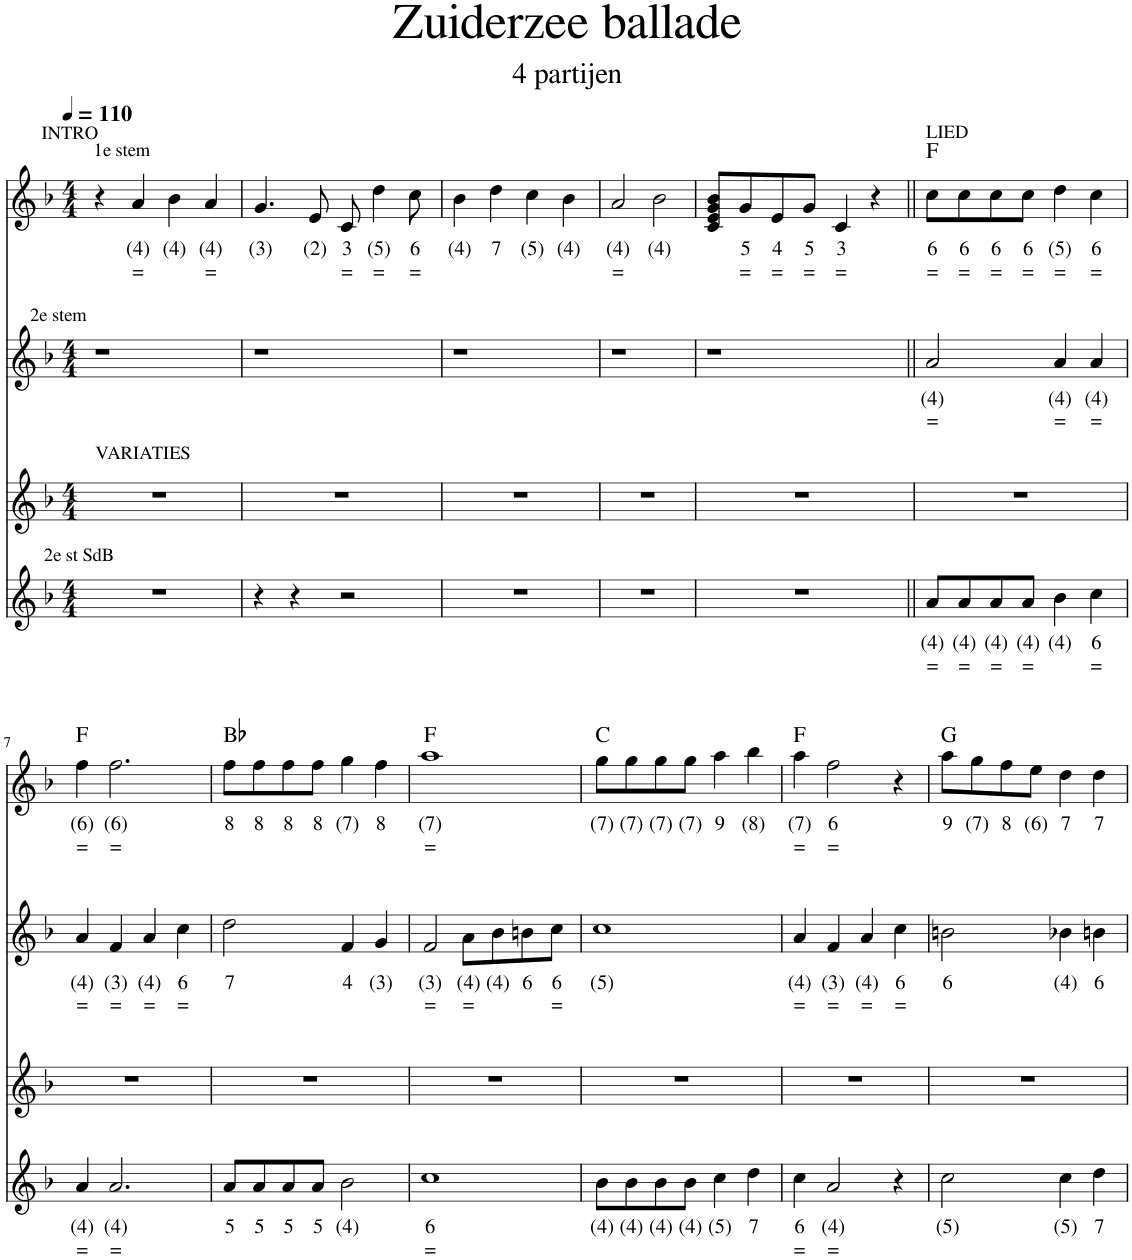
**kern	**text	**text	**kern	**kern	**text	**text	**kern	**text	**text	**harte
*part4	*part4	*part4	*part3	*part2	*part2	*part2	*part1	*part1	*part1	*part1
*staff4	*staff4	*staff4	*staff3	*staff2	*staff2	*staff2	*staff1	*staff1	*staff1	*
*I"Viool	*	*	*I"Stem	*I"Instrument41	*	*	*I"Stem	*	*	*
*clefG2	*	*	*clefG2	*clefG2	*	*	*clefG2	*	*	*
*k[b-]	*	*	*k[b-]	*k[b-]	*	*	*k[b-]	*	*	*
*M4/4	*	*	*M4/4	*M4/4	*	*	*M4/4	*	*	*
*MM110	*	*	*MM110	*MM110	*	*	*MM110	*	*	*
=1	=1	=1	=1	=1	=1	=1	=1	=1	=1	=1
!	!	!	!	!	!	!	!LO:TX:a:t=INTRO	!	!	!
!	!	!	!	!	!	!	!LO:TX:a:t=1e stem	!	!	!
!	!	!	!	!LO:TX:a:t=2e stem	!	!	!	!	!	!
!	!	!	!LO:TX:a:t=VARIATIES	!	!	!	!	!	!	!
!LO:TX:a:t=2e st SdB	!	!	!	!	!	!	!	!	!	!
1r	.	.	1r	1r	.	.	4r	.	.	.
!	!	!	!	!	!	!	!	!LO:LY:b	!LO:LY:b	!
.	.	.	.	.	.	.	4a/	(4)	=	.
!	!	!	!	!	!	!	!	!LO:LY:b	!	!
.	.	.	.	.	.	.	4b-\	(4)	.	.
!	!	!	!	!	!	!	!	!LO:LY:b	!LO:LY:b	!
.	.	.	.	.	.	.	4a/	(4)	=	.
=2	=2	=2	=2	=2	=2	=2	=2	=2	=2	=2
!	!	!	!	!	!	!	!	!LO:LY:b	!	!
4r	.	.	1r	1r	.	.	4.g/	(3)	.	.
4r	.	.	.	.	.	.	.	.	.	.
!	!	!	!	!	!	!	!	!LO:LY:b	!	!
.	.	.	.	.	.	.	8e/	(2)	.	.
!	!	!	!	!	!	!	!	!LO:LY:b	!LO:LY:b	!
2r	.	.	.	.	.	.	8c/	3	=	.
!	!	!	!	!	!	!	!	!LO:LY:b	!LO:LY:b	!
.	.	.	.	.	.	.	4dd\	(5)	=	.
!	!	!	!	!	!	!	!	!LO:LY:b	!LO:LY:b	!
.	.	.	.	.	.	.	8cc\	6	=	.
=3	=3	=3	=3	=3	=3	=3	=3	=3	=3	=3
!	!	!	!	!	!	!	!	!LO:LY:b	!	!
1r	.	.	1r	1r	.	.	4b-\	(4)	.	.
!	!	!	!	!	!	!	!	!LO:LY:b	!	!
.	.	.	.	.	.	.	4dd\	7	.	.
!	!	!	!	!	!	!	!	!LO:LY:b	!	!
.	.	.	.	.	.	.	4cc\	(5)	.	.
!	!	!	!	!	!	!	!	!LO:LY:b	!	!
.	.	.	.	.	.	.	4b-\	(4)	.	.
=4	=4	=4	=4	=4	=4	=4	=4	=4	=4	=4
!	!	!	!	!	!	!	!	!LO:LY:b	!LO:LY:b	!
1r	.	.	1r	1r	.	.	2a/	(4)	=	.
!	!	!	!	!	!	!	!	!LO:LY:b	!	!
.	.	.	.	.	.	.	2b-\	(4)	.	.
=5	=5	=5	=5	=5	=5	=5	=5	=5	=5	=5
1r	.	.	1r	1r	.	.	8c/ 8e/ 8g/ 8b-/L	.	.	.
!	!	!	!	!	!	!	!	!LO:LY:b	!LO:LY:b	!
.	.	.	.	.	.	.	8g/	5	=	.
!	!	!	!	!	!	!	!	!LO:LY:b	!LO:LY:b	!
.	.	.	.	.	.	.	8e/	4	=	.
!	!	!	!	!	!	!	!	!LO:LY:b	!LO:LY:b	!
.	.	.	.	.	.	.	8g/J	5	=	.
!	!	!	!	!	!	!	!	!LO:LY:b	!LO:LY:b	!
.	.	.	.	.	.	.	4c/	3	=	.
.	.	.	.	.	.	.	4r	.	.	.
=6||	=6||	=6||	=6||	=6||	=6||	=6||	=6||	=6||	=6||	=6||
!	!	!	!	!	!	!	!LO:TX:a:t=LIED	!	!	!
!	!LO:LY:b	!LO:LY:b	!	!	!LO:LY:b	!LO:LY:b	!	!LO:LY:b	!LO:LY:b	!
8a/L	(4)	=	1r	2a/	(4)	=	8cc\L	6	=	F:maj
!	!LO:LY:b	!LO:LY:b	!	!	!	!	!	!LO:LY:b	!LO:LY:b	!
8a/	(4)	=	.	.	.	.	8cc\	6	=	.
!	!LO:LY:b	!LO:LY:b	!	!	!	!	!	!LO:LY:b	!LO:LY:b	!
8a/	(4)	=	.	.	.	.	8cc\	6	=	.
!	!LO:LY:b	!LO:LY:b	!	!	!	!	!	!LO:LY:b	!LO:LY:b	!
8a/J	(4)	=	.	.	.	.	8cc\J	6	=	.
!	!LO:LY:b	!	!	!	!LO:LY:b	!LO:LY:b	!	!LO:LY:b	!LO:LY:b	!
4b-\	(4)	.	.	4a/	(4)	=	4dd\	(5)	=	.
!	!LO:LY:b	!LO:LY:b	!	!	!LO:LY:b	!LO:LY:b	!	!LO:LY:b	!LO:LY:b	!
4cc\	6	=	.	4a/	(4)	=	4cc\	6	=	.
!!LO:LB:g=z
=7	=7	=7	=7	=7	=7	=7	=7	=7	=7	=7
!	!LO:LY:b	!LO:LY:b	!	!	!LO:LY:b	!LO:LY:b	!	!LO:LY:b	!LO:LY:b	!
4a/	(4)	=	1r	4a/	(4)	=	4ff\	(6)	=	F:maj
!	!LO:LY:b	!LO:LY:b	!	!	!LO:LY:b	!LO:LY:b	!	!LO:LY:b	!LO:LY:b	!
2.a/	(4)	=	.	4f/	(3)	=	2.ff\	(6)	=	.
!	!	!	!	!	!LO:LY:b	!LO:LY:b	!	!	!	!
.	.	.	.	4a/	(4)	=	.	.	.	.
!	!	!	!	!	!LO:LY:b	!LO:LY:b	!	!	!	!
.	.	.	.	4cc\	6	=	.	.	.	.
=8	=8	=8	=8	=8	=8	=8	=8	=8	=8	=8
!	!LO:LY:b	!	!	!	!LO:LY:b	!	!	!LO:LY:b	!	!
8a/L	5	.	1r	2dd\	7	.	8ff\L	8	.	Bb:maj
!	!LO:LY:b	!	!	!	!	!	!	!LO:LY:b	!	!
8a/	5	.	.	.	.	.	8ff\	8	.	.
!	!LO:LY:b	!	!	!	!	!	!	!LO:LY:b	!	!
8a/	5	.	.	.	.	.	8ff\	8	.	.
!	!LO:LY:b	!	!	!	!	!	!	!LO:LY:b	!	!
8a/J	5	.	.	.	.	.	8ff\J	8	.	.
!	!LO:LY:b	!	!	!	!LO:LY:b	!	!	!LO:LY:b	!	!
2b-\	(4)	.	.	4f/	4	.	4gg\	(7)	.	.
!	!	!	!	!	!LO:LY:b	!	!	!LO:LY:b	!	!
.	.	.	.	4g/	(3)	.	4ff\	8	.	.
=9	=9	=9	=9	=9	=9	=9	=9	=9	=9	=9
!	!LO:LY:b	!LO:LY:b	!	!	!LO:LY:b	!LO:LY:b	!	!LO:LY:b	!LO:LY:b	!
1cc	6	=	1r	2f/	(3)	=	1aa	(7)	=	F:maj
!	!	!	!	!	!LO:LY:b	!LO:LY:b	!	!	!	!
.	.	.	.	8a\L	(4)	=	.	.	.	.
!	!	!	!	!	!LO:LY:b	!	!	!	!	!
.	.	.	.	8b-\	(4)	.	.	.	.	.
!	!	!	!	!	!LO:LY:b	!	!	!	!	!
.	.	.	.	8bn\	6	.	.	.	.	.
!	!	!	!	!	!LO:LY:b	!LO:LY:b	!	!	!	!
.	.	.	.	8cc\J	6	=	.	.	.	.
=10	=10	=10	=10	=10	=10	=10	=10	=10	=10	=10
!	!LO:LY:b	!	!	!	!LO:LY:b	!	!	!LO:LY:b	!	!
8b-\L	(4)	.	1r	1cc	(5)	.	8gg\L	(7)	.	C:maj
!	!LO:LY:b	!	!	!	!	!	!	!LO:LY:b	!	!
8b-\	(4)	.	.	.	.	.	8gg\	(7)	.	.
!	!LO:LY:b	!	!	!	!	!	!	!LO:LY:b	!	!
8b-\	(4)	.	.	.	.	.	8gg\	(7)	.	.
!	!LO:LY:b	!	!	!	!	!	!	!LO:LY:b	!	!
8b-\J	(4)	.	.	.	.	.	8gg\J	(7)	.	.
!	!LO:LY:b	!	!	!	!	!	!	!LO:LY:b	!	!
4cc\	(5)	.	.	.	.	.	4aa\	9	.	.
!	!LO:LY:b	!	!	!	!	!	!	!LO:LY:b	!	!
4dd\	7	.	.	.	.	.	4bb-\	(8)	.	.
=11	=11	=11	=11	=11	=11	=11	=11	=11	=11	=11
!	!LO:LY:b	!LO:LY:b	!	!	!LO:LY:b	!LO:LY:b	!	!LO:LY:b	!LO:LY:b	!
4cc\	6	=	1r	4a/	(4)	=	4aa\	(7)	=	F:maj
!	!LO:LY:b	!LO:LY:b	!	!	!LO:LY:b	!LO:LY:b	!	!LO:LY:b	!LO:LY:b	!
2a/	(4)	=	.	4f/	(3)	=	2ff\	6	=	.
!	!	!	!	!	!LO:LY:b	!LO:LY:b	!	!	!	!
.	.	.	.	4a/	(4)	=	.	.	.	.
!	!	!	!	!	!LO:LY:b	!LO:LY:b	!	!	!	!
4r	.	.	.	4cc\	6	=	4r	.	.	.
=12	=12	=12	=12	=12	=12	=12	=12	=12	=12	=12
!	!LO:LY:b	!	!	!	!LO:LY:b	!	!	!LO:LY:b	!	!
2cc\	(5)	.	1r	2bn\	6	.	8aa\L	9	.	G:maj
!	!	!	!	!	!	!	!	!LO:LY:b	!	!
.	.	.	.	.	.	.	8gg\	(7)	.	.
!	!	!	!	!	!	!	!	!LO:LY:b	!	!
.	.	.	.	.	.	.	8ff\	8	.	.
!	!	!	!	!	!	!	!	!LO:LY:b	!	!
.	.	.	.	.	.	.	8ee\J	(6)	.	.
!	!LO:LY:b	!	!	!	!LO:LY:b	!	!	!LO:LY:b	!	!
4cc\	(5)	.	.	4b-X\	(4)	.	4dd\	7	.	.
!	!LO:LY:b	!	!	!	!LO:LY:b	!	!	!LO:LY:b	!	!
4dd\	7	.	.	4bn\	6	.	4dd\	7	.	.
=	=	=	=	=	=	=	=	=	=	=
*-	*-	*-	*-	*-	*-	*-	*-	*-	*-	*-
